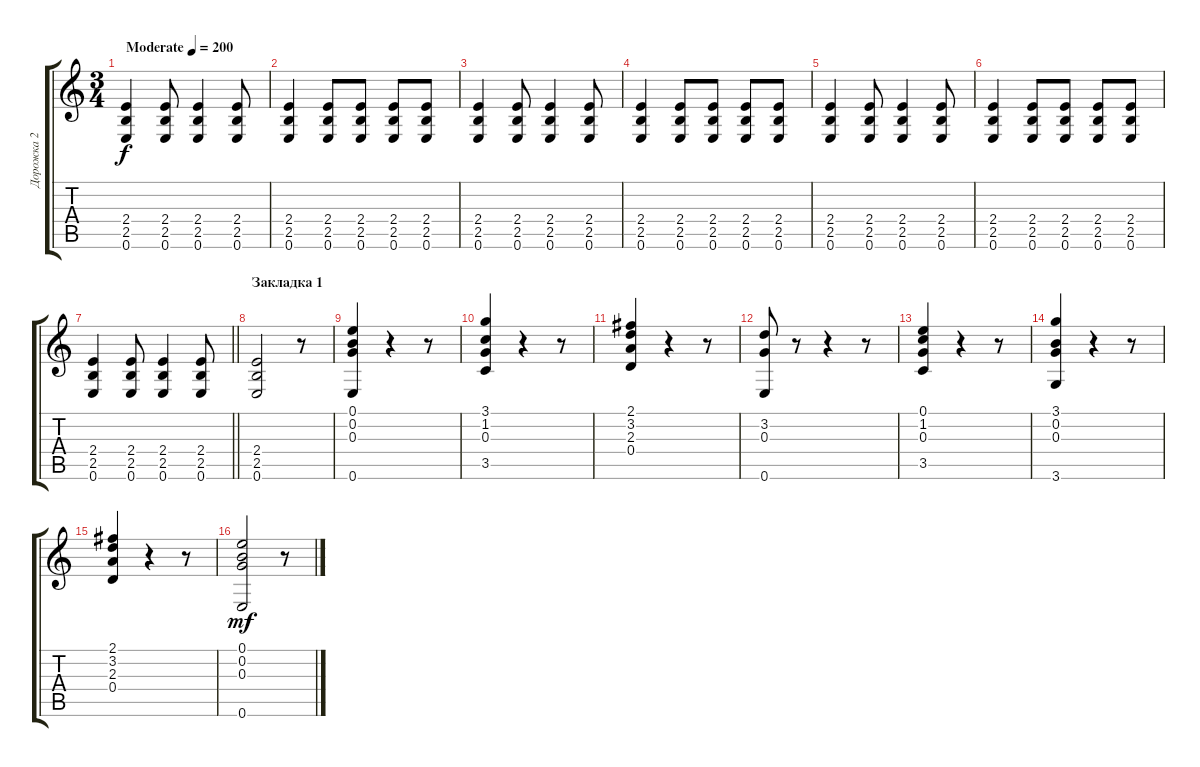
\track ("Дорожка 2" "Дорожка 2") {instrument acousticguitarnylon}
\staff {score tabs}
\tuning (E4 B3 G3 D3 A2 E2) {hide}
\ts (3 4)
\tempo (200 "Moderate")
\clef g2
\ks c
(2.4 2.5 0.6).4{dy f instrument acousticguitarnylon} (2.4 2.5 0.6).8 (2.4 2.5 0.6).4 (2.4 2.5 0.6).8 |
(2.4 2.5 0.6).4 (2.4 2.5 0.6).8 (2.4 2.5 0.6).8 (2.4 2.5 0.6).8 (2.4 2.5 0.6).8 |
(2.4 2.5 0.6).4 (2.4 2.5 0.6).8 (2.4 2.5 0.6).4 (2.4 2.5 0.6).8 |
(2.4 2.5 0.6).4 (2.4 2.5 0.6).8 (2.4 2.5 0.6).8 (2.4 2.5 0.6).8 (2.4 2.5 0.6).8 |
(2.4 2.5 0.6).4 (2.4 2.5 0.6).8 (2.4 2.5 0.6).4 (2.4 2.5 0.6).8 |
(2.4 2.5 0.6).4 (2.4 2.5 0.6).8 (2.4 2.5 0.6).8 (2.4 2.5 0.6).8 (2.4 2.5 0.6).8 |
\barLineRight lightlight
(2.4 2.5 0.6).4 (2.4 2.5 0.6).8 (2.4 2.5 0.6).4 (2.4 2.5 0.6).8 |
\section ("" "Закладка 1")
(2.4 2.5 0.6).2 r.8 |
(0.1 0.2 0.3 0.6).4 r.4 r.8 |
(3.1 1.2 0.3 3.5).4 r.4 r.8 |
(2.1 3.2 2.3 0.4).4 r.4 r.8 |
(3.2 0.3 0.6).8 r.8 r.4 r.8 |
(0.1 1.2 0.3 3.5).4 r.4 r.8 |
(3.1 0.2 0.3 3.6).4 r.4 r.8 |
(2.1 3.2 2.3 0.4).4 r.4 r.8 |
(0.1 0.2 0.3 0.6).2{dy mf} r.8
